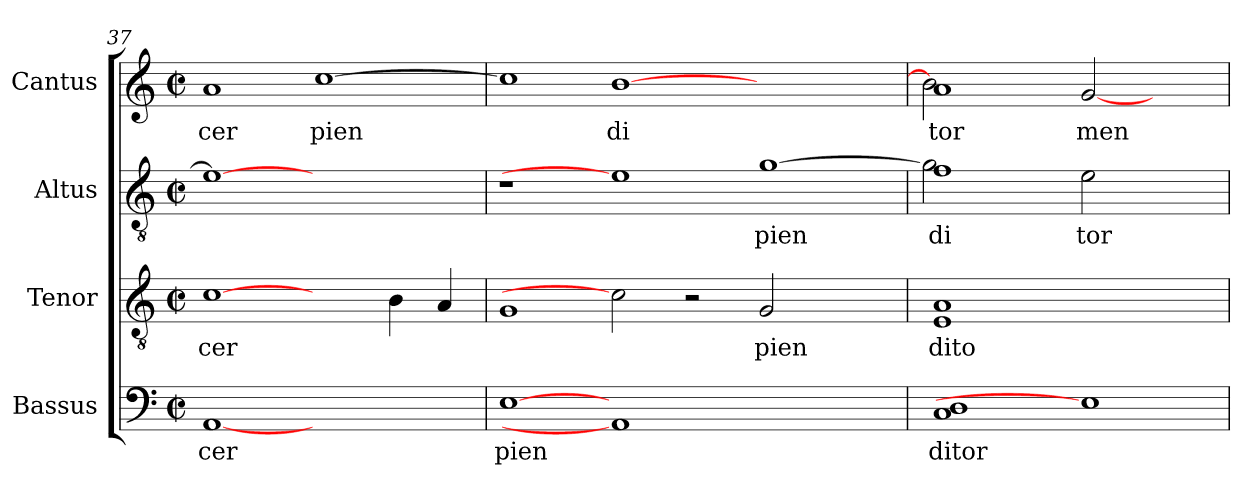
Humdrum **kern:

**kern	**text	**kern	**text	**kern	**text	**kern	**text
*part4	*part4	*part3	*part3	*part2	*part2	*part1	*part1
*staff4	*staff4	*staff3	*staff3	*staff2	*staff2	*staff1	*staff1
*I"Bassus	*	*I"Tenor	*	*I"Altus	*	*I"Cantus	*
!!LO:LB:g=z
*clefF4	*	*clefGv2	*	*clefGv2	*	*clefG2	*
*k[]	*	*k[]	*	*k[]	*	*k[]	*
*C:	*	*C:	*	*C:	*	*C:	*
*M2/2	*	*M2/2	*	*M2/2	*	*M2/2	*
*met(c|)	*	*met(c|)	*	*met(c|)	*	*met(c|)	*
=37	=37	=37	=37	=37	=37	=37	=37
!	!LO:LY:b:cj	!	!LO:LY:b:cj	!	!LO:LY:b:cj	!	!LO:LY:b:cj
[1AA	-cer	[1c	cer	1e_	.	1a	-cer
!	!	!	!	!	!	!	!LO:LY:b:cj
1ryy	.	2ryy	.	1ryy	.	[>1cc	pien
!	!	!	!LO:LY:b:cj	!	!	!	!
.	.	4B\	.	.	.	.	.
!	!	!	!LO:LY:b:cj	!	!	!	!
.	.	4A/	.	.	.	.	.
=38	=38	=38	=38	=38	=38	=38	=38
!	!LO:LY:b:cj	!	!LO:LY:b:cj	!	!	!	!LO:LY:b:cj
[1E	pien	1G	.	1r	.	1cc]	.
!	!	!	!	!	!	!	!LO:LY:b:cj
1AA]	.	2c]	.	1e]	.	[>1b	di
.	.	2r	.	.	.	.	.
!	!	!	!LO:LY:b:cj	!	!LO:LY:b:cj	!	!
1ryy	.	2G/	pien	[>1g	pien	1ryy	.
.	.	2ryy	.	.	.	.	.
=39	=39	=39	=39	=39	=39	=39	=39
!	!LO:LY:b:cj	!	!LO:LY:b:cj	!	!LO:LY:b:cj	!	!LO:LY:b:cj
*	*	*	*	*^	*	*^	*
1D 1C	ditor	1A 1E	dito	1f	2g\]	di	1a	2b\]	tor
.	.	.	.	.	2ryy	.	.	2ryy	.
!	!	!	!	!	!	!LO:LY:b:cj	!	!	!LO:LY:b:cj
1E]	.	1ryy	.	2e\	1ryy	tor	[<2g/	1ryy	men
.	.	.	.	2ryy	.	.	2ryy	.	.
*	*	*	*	*v	*v	*	*	*	*
*	*	*	*	*	*	*v	*v	*
=	=	=	=	=	=	=	=
*-	*-	*-	*-	*-	*-	*-	*-
